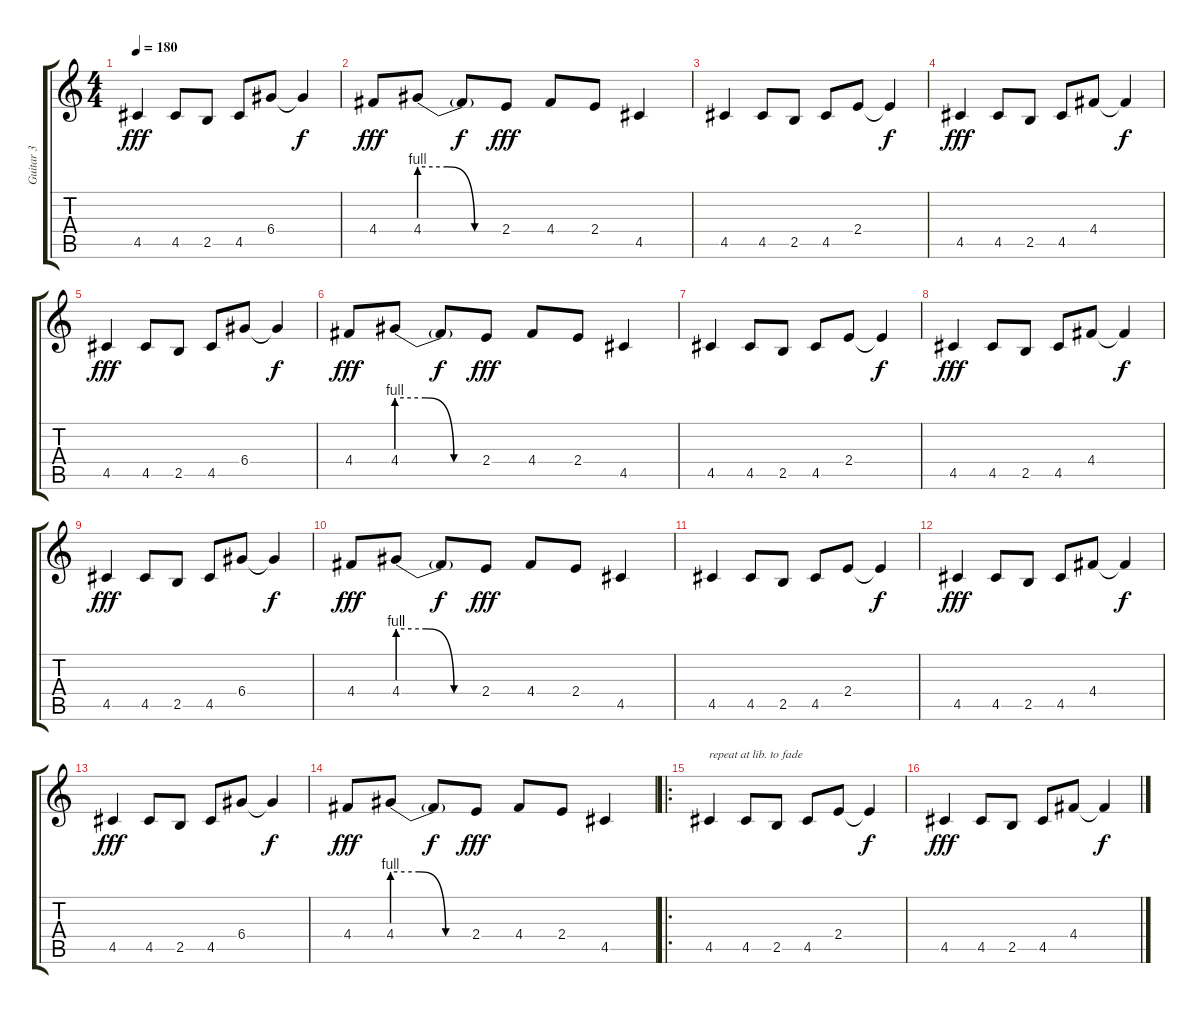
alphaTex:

\track ("Guitar 3" "Guitar 3") {instrument distortionguitar}
\staff {score tabs}
\tuning (E4 B3 G3 D3 A2 E2) {hide}
\ts (4 4)
\tempo 180
\clef g2
\ks c
4.5.4{dy fff} 4.5.8 2.5.8 4.5.8 6.4.8 6.4{t}.4{dy f} |
4.4.8{dy fff} 4.4{be (custom 0 4 20 4 40 0 60 0)}.8 4.4{t}.8{dy f} 2.4.8{dy fff} 4.4.8 2.4.8 4.5.4 |
4.5.4 4.5.8 2.5.8 4.5.8 2.4.8 2.4{t}.4{dy f} |
4.5.4{dy fff} 4.5.8 2.5.8 4.5.8 4.4.8 4.4{t}.4{dy f} |
4.5.4{dy fff} 4.5.8 2.5.8 4.5.8 6.4.8 6.4{t}.4{dy f} |
4.4.8{dy fff} 4.4{be (custom 0 4 20 4 40 0 60 0)}.8 4.4{t}.8{dy f} 2.4.8{dy fff} 4.4.8 2.4.8 4.5.4 |
4.5.4 4.5.8 2.5.8 4.5.8 2.4.8 2.4{t}.4{dy f} |
4.5.4{dy fff} 4.5.8 2.5.8 4.5.8 4.4.8 4.4{t}.4{dy f} |
4.5.4{dy fff} 4.5.8 2.5.8 4.5.8 6.4.8 6.4{t}.4{dy f} |
4.4.8{dy fff} 4.4{be (custom 0 4 20 4 40 0 60 0)}.8 4.4{t}.8{dy f} 2.4.8{dy fff} 4.4.8 2.4.8 4.5.4 |
4.5.4 4.5.8 2.5.8 4.5.8 2.4.8 2.4{t}.4{dy f} |
4.5.4{dy fff} 4.5.8 2.5.8 4.5.8 4.4.8 4.4{t}.4{dy f} |
4.5.4{dy fff} 4.5.8 2.5.8 4.5.8 6.4.8 6.4{t}.4{dy f} |
4.4.8{dy fff} 4.4{be (custom 0 4 20 4 40 0 60 0)}.8 4.4{t}.8{dy f} 2.4.8{dy fff} 4.4.8 2.4.8 4.5.4 |
\ro
4.5.4{txt "repeat at lib. to fade"} 4.5.8 2.5.8 4.5.8 2.4.8 2.4{t}.4{dy f} |
4.5.4{dy fff} 4.5.8 2.5.8 4.5.8 4.4.8 4.4{t}.4{dy f}
